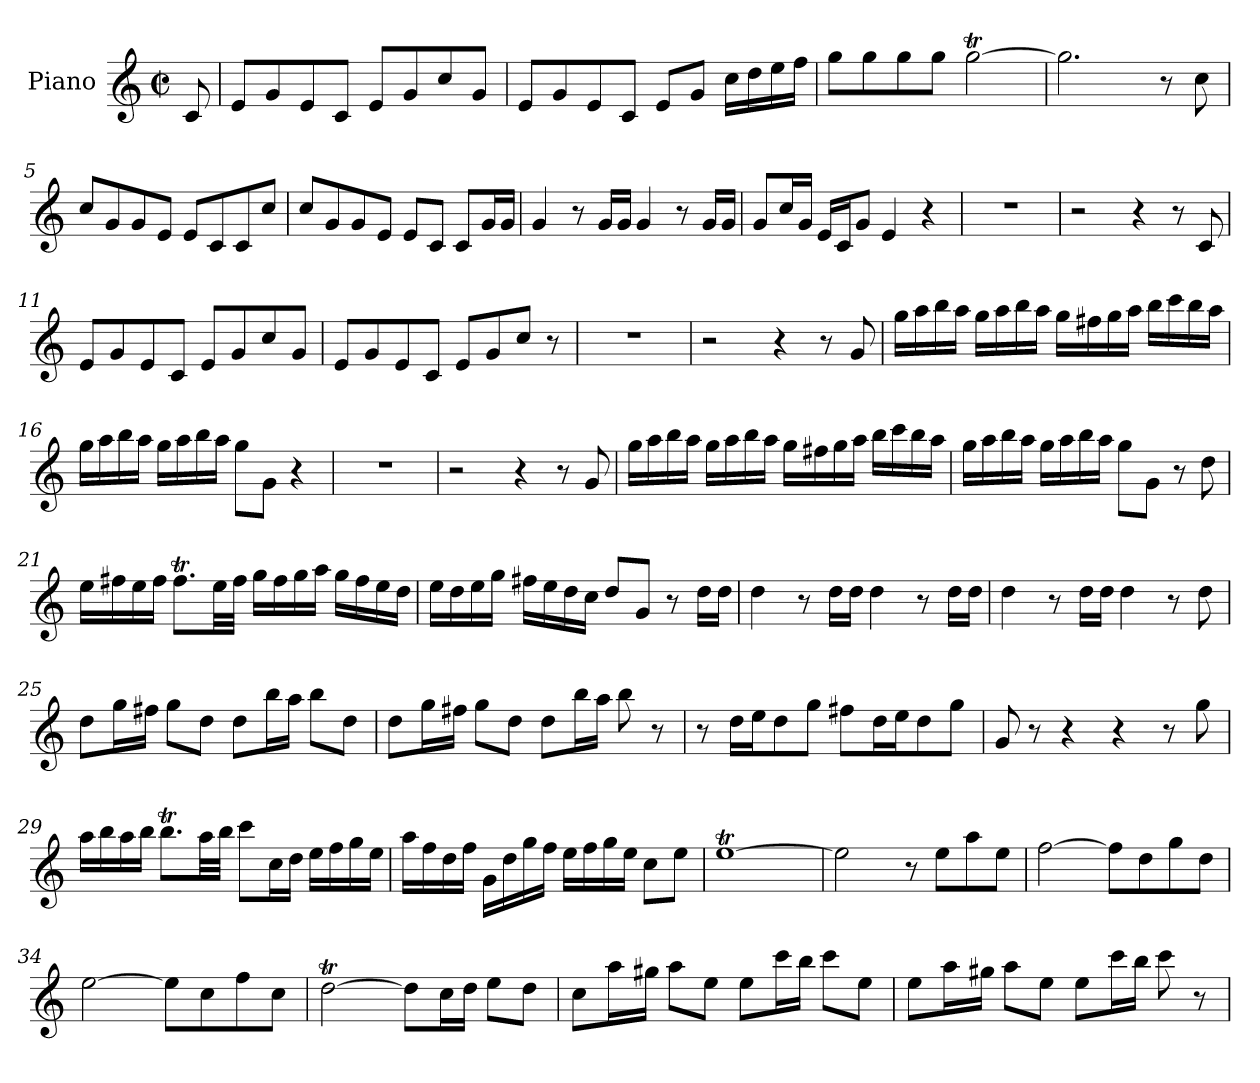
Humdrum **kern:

**kern
*part1
*staff1
*I"Piano
*I'Pno.
*clefG2
*ITrd-3c-5
*k[b-]
*M2/2
*met(c|)
*MM100
=
8f/
=1
8a/L
8cc/
8a/
8f/J
8a/L
8cc/
8ff/
8cc/J
=2
8a/L
8cc/
8a/
8f/J
8a/L
8cc/J
16ff\LL
16gg\
16aa\
16bb-\JJ
=3
8ccc\L
8ccc\
8ccc\
8ccc\J
[2cccT\
=4
2.ccc\]
8r
8ff\
!!LO:LB:g=z
=5
8ff/L
8cc/
8cc/
8a/J
8a/L
8f/
8f/
8ff/J
=6
8ff/L
8cc/
8cc/
8a/J
8a/L
8f/J
8f/L
16cc/L
16cc/JJ
=7
4cc/
8r
16cc/LL
16cc/JJ
4cc/
8r
16cc/LL
16cc/JJ
=8
8cc/L
16ff/L
16cc/JJ
16a/LL
16f/J
8cc/J
4a/
4r
=9
1r
!!LO:LB:g=z
=10
2r
4r
8r
8f/
=11
8a/L
8cc/
8a/
8f/J
8a/L
8cc/
8ff/
8cc/J
=12
8a/L
8cc/
8a/
8f/J
8a/L
8cc/
8ff/J
8r
=13
1r
=14
2r
4r
8r
8cc/
!!LO:LB:g=z
=15
16ccc\LL
16ddd\
16eee\
16ddd\JJ
16ccc\LL
16ddd\
16eee\
16ddd\JJ
16ccc\LL
16bbn\
16ccc\
16ddd\JJ
16eee\LL
16fff\
16eee\
16ddd\JJ
=16
16ccc\LL
16ddd\
16eee\
16ddd\JJ
16ccc\LL
16ddd\
16eee\
16ddd\JJ
8ccc\L
8cc\J
4r
=17
1r
=18
2r
4r
8r
8cc/
!!LO:LB:g=z
=19
16ccc\LL
16ddd\
16eee\
16ddd\JJ
16ccc\LL
16ddd\
16eee\
16ddd\JJ
16ccc\LL
16bbn\
16ccc\
16ddd\JJ
16eee\LL
16fff\
16eee\
16ddd\JJ
=20
16ccc\LL
16ddd\
16eee\
16ddd\JJ
16ccc\LL
16ddd\
16eee\
16ddd\JJ
8ccc\L
8cc\J
8r
8gg\
=21
16aa\LL
16bbn\
16aa\
16bb\JJ
8.bbt\L
32aa\LL
32bb\JJJ
16ccc\LL
16bb\
16ccc\
16ddd\JJ
16ccc\LL
16bb\
16aa\
16gg\JJ
!!LO:LB:g=z
=22
16aa\LL
16gg\
16aa\
16ccc\JJ
16bbn\LL
16aa\
16gg\
16ff\JJ
8gg/L
8cc/J
8r
16gg\LL
16gg\JJ
=23
4gg\
8r
16gg\LL
16gg\JJ
4gg\
8r
16gg\LL
16gg\JJ
=24
4gg\
8r
16gg\LL
16gg\JJ
4gg\
8r
8gg\
=25
8gg\L
16ccc\L
16bbn\JJ
8ccc\L
8gg\J
8gg\L
16eee\L
16ddd\JJ
8eee\L
8gg\J
!!LO:LB:g=z
=26
8gg\L
16ccc\L
16bbn\JJ
8ccc\L
8gg\J
8gg\L
16eee\L
16ddd\JJ
8eee\
8r
=27
8r
16gg\LL
16aa\J
8gg\
8ccc\J
8bbn\L
16gg\L
16aa\J
8gg\
8ccc\J
=28
8cc/
8r
4r
4r
8r
8ccc\
=29
16ddd\LL
16eee\
16ddd\
16eee\JJ
8.eeet\L
32ddd\LL
32eee\JJJ
8fff\L
16ff\L
16gg\JJ
16aa\LL
16bb-\
16ccc\
16aa\JJ
!!LO:LB:g=z
=30
16ddd\LL
16bb-\
16gg\
16bb-\JJ
16cc\LL
16gg\
16ccc\
16bb-\JJ
16aa\LL
16bb-\
16ccc\
16aa\JJ
8ff\L
8aa\J
=31
[1aat
=32
2aa\]
8r
8aa\L
8ddd\
8aa\J
=33
[2bb-\
8bb-\L]
8gg\
8ccc\
8gg\J
=34
[2aa\
8aa\L]
8ff\
8bb-\
8ff\J
!!LO:LB:g=z
=35
[2ggT\
8gg\L]
16ff\L
16gg\JJ
8aa\L
8gg\J
=36
8ff\L
16ddd\L
16ccc#X\JJ
8ddd\L
8aa\J
8aa\L
16fff\L
16eee\JJ
8fff\L
8aa\J
=37
8aa\L
16ddd\L
16ccc#X\JJ
8ddd\L
8aa\J
8aa\L
16fff\L
16eee\JJ
8fff\
8r
=
*-
